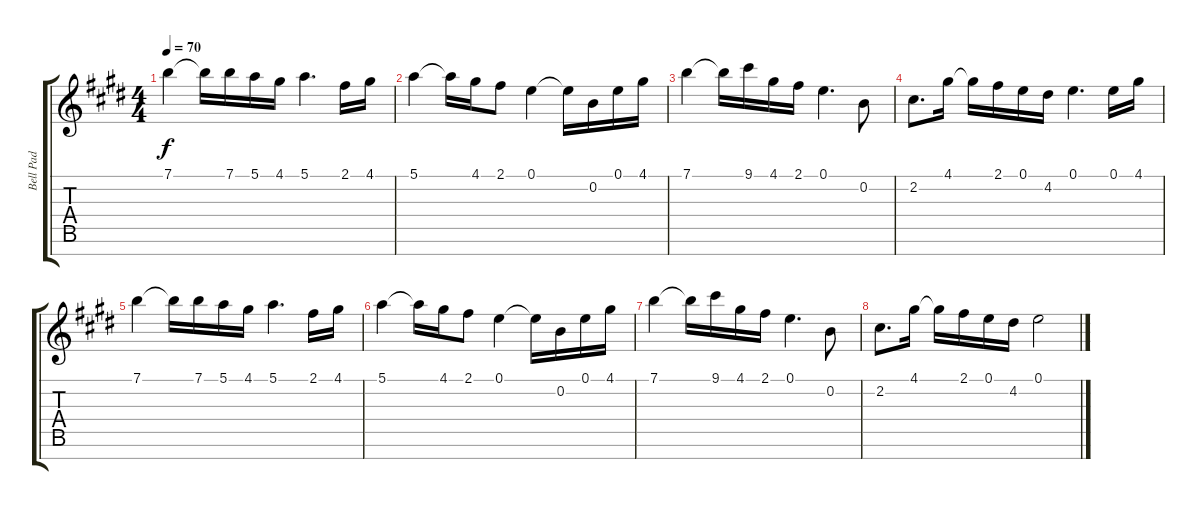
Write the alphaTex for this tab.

\track ("Bell Pad" "Bell Pad") {instrument vibraphone}
\staff {score tabs}
\tuning (E5 B4 G4 D4 A3 E3 B2) {hide}
\ts (4 4)
\tempo 70
\clef g2
\ks e
7.1.4{dy f} 7.1{t}.16 7.1.16 5.1.16 4.1.16 5.1.4{d} 2.1.16 4.1.16 |
5.1.4 5.1{t}.16 4.1.16 2.1.8 0.1.4 0.1{t}.16 0.2.16 0.1.16 4.1.16 |
7.1.4 7.1{t}.16 9.1.16 4.1.16 2.1.16 0.1.4{d} 0.2.8 |
2.2.8{d} 4.1.16 4.1{t}.16 2.1.16 0.1.16 4.2.16 0.1.4{d} 0.1.16 4.1.16 |
7.1.4 7.1{t}.16 7.1.16 5.1.16 4.1.16 5.1.4{d} 2.1.16 4.1.16 |
5.1.4 5.1{t}.16 4.1.16 2.1.8 0.1.4 0.1{t}.16 0.2.16 0.1.16 4.1.16 |
7.1.4 7.1{t}.16 9.1.16 4.1.16 2.1.16 0.1.4{d} 0.2.8 |
2.2.8{d} 4.1.16 4.1{t}.16 2.1.16 0.1.16 4.2.16 0.1.2
